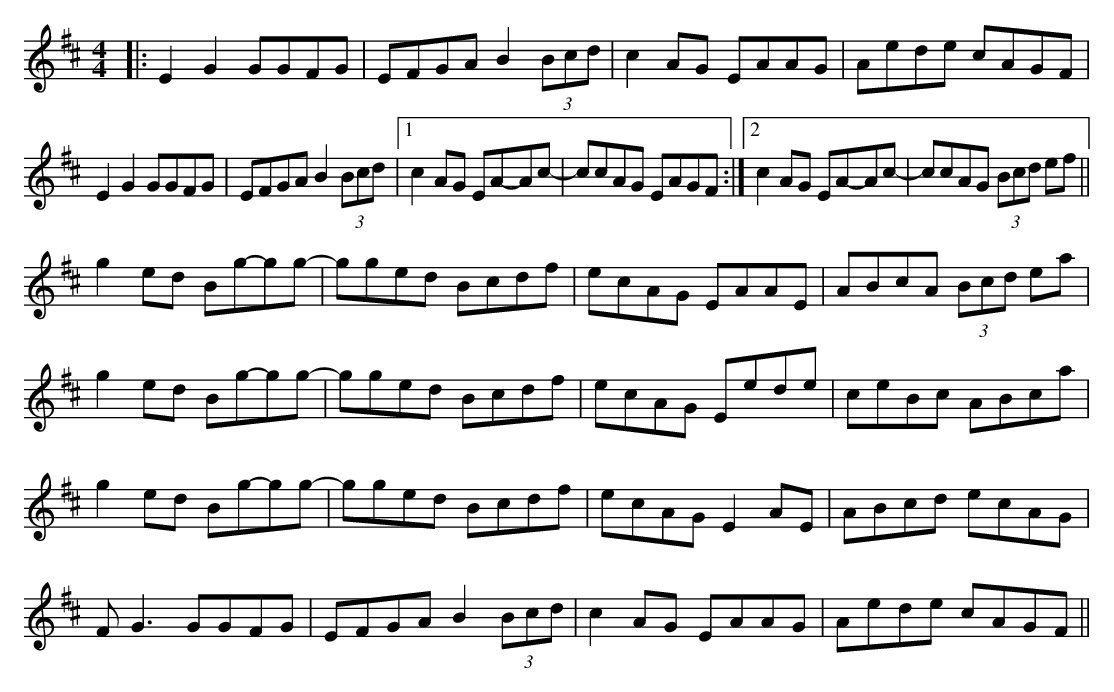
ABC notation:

X:1
M:4/4
K:Edor
|:E2 G2 GGFG|EFGA B2 (3Bcd|c2 AG EAAG|Aede cAGF|
E2 G2 GGFG|EFGA B2 (3Bcd|1 c2 AG EA-Ac-|ccAG EAGF:|2 c2 AG EA-Ac-|ccAG (3Bcd ef||
g2 ed Bg-gg-|gged Bcdf|ecAG EAAE|ABcA (3Bcd ea|
g2 ed Bg-gg-|gged Bcdf|ecAG Eede|ceBc ABca|
g2 ed Bg-gg-|gged Bcdf|ecAG E2 AE|ABcd ecAG|
F G3 GGFG|EFGA B2 (3Bcd|c2 AG EAAG|Aede cAGF||
